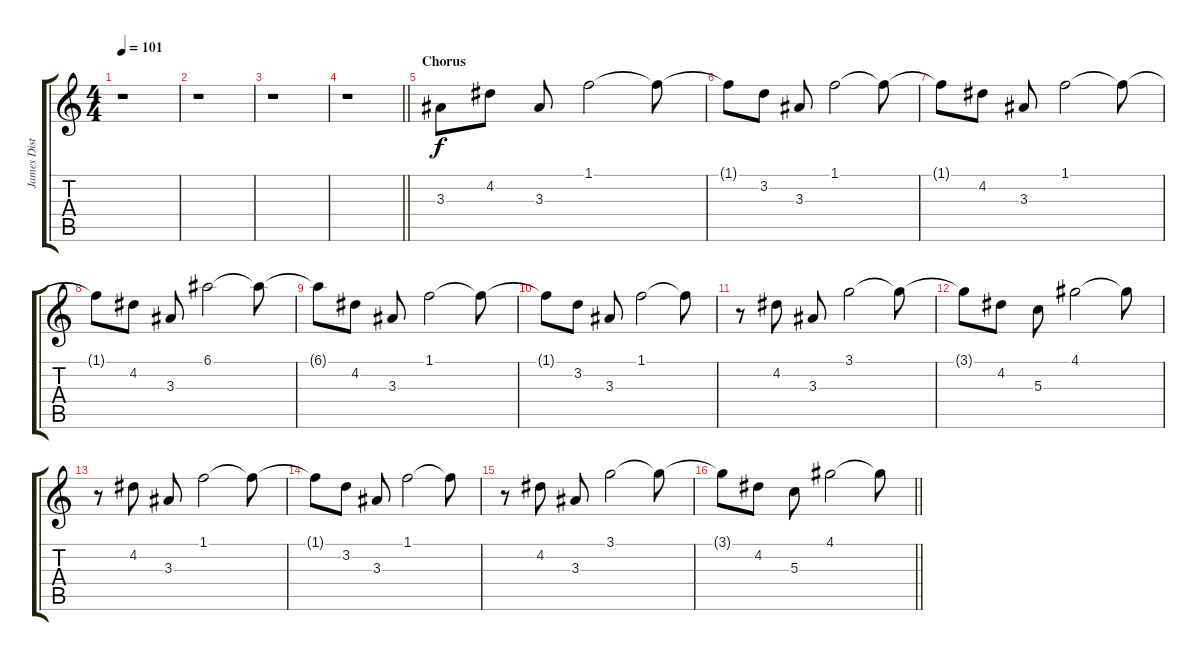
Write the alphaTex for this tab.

\track ("James Distortion 1" "James Dist") {instrument distortionguitar}
\staff {score tabs}
\tuning (E4 B3 G3 D3 A2 E2) {hide}
\ts (4 4)
\tempo 101
\clef g2
\ks c
r.1{dy f} |
r.1 |
r.1 |
\barLineRight lightlight
r.1 |
\section ("" "Chorus")
3.3.8 4.2.8 3.3.8 1.1.2 1.1{t}.8 |
1.1{t}.8 3.2.8 3.3.8 1.1.2 1.1{t}.8 |
1.1{t}.8 4.2.8 3.3.8 1.1.2 1.1{t}.8 |
1.1{t}.8 4.2.8 3.3.8 6.1.2 6.1{t}.8 |
6.1{t}.8 4.2.8 3.3.8 1.1.2 1.1{t}.8 |
1.1{t}.8 3.2.8 3.3.8 1.1.2 1.1{t}.8 |
r.8 4.2.8 3.3.8 3.1.2 3.1{t}.8 |
3.1{t}.8 4.2.8 5.3.8 4.1.2 4.1{t}.8 |
r.8 4.2.8 3.3.8 1.1.2 1.1{t}.8 |
1.1{t}.8 3.2.8 3.3.8 1.1.2 1.1{t}.8 |
r.8 4.2.8 3.3.8 3.1.2 3.1{t}.8 |
\barLineRight lightlight
3.1{t}.8 4.2.8 5.3.8 4.1.2 4.1{t}.8
